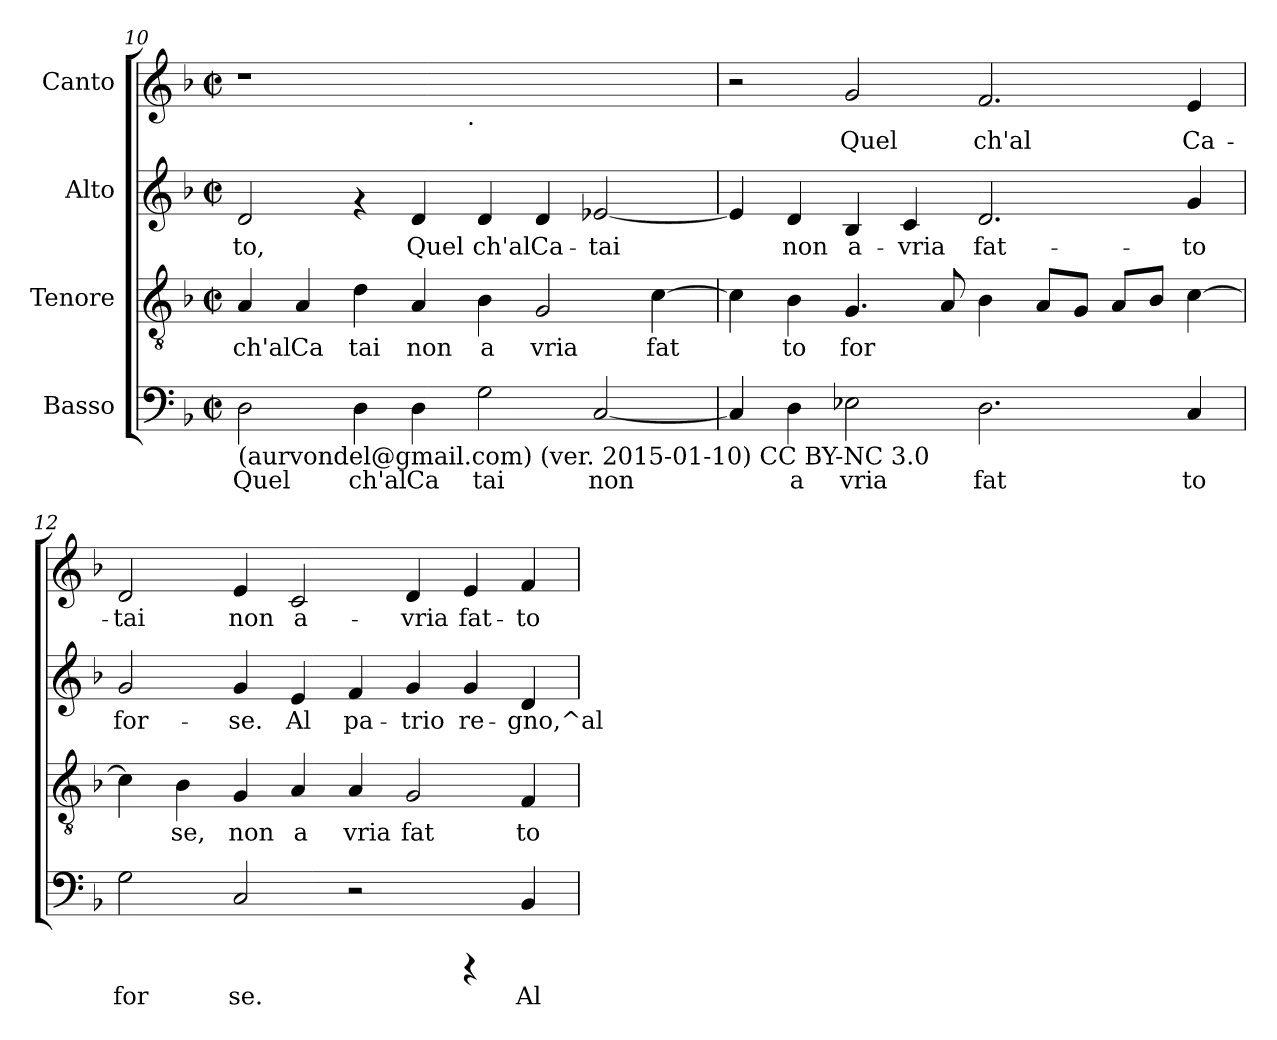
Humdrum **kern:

**kern	**text	**kern	**text	**kern	**text	**kern	**text
*part4	*part4	*part3	*part3	*part2	*part2	*part1	*part1
*staff4	*staff4	*staff3	*staff3	*staff2	*staff2	*staff1	*staff1
*I"Basso	*	*I"Tenore	*	*I"Alto	*	*I"Canto	*
!!LO:PB:g=z
*clefF4	*	*clefGv2	*	*clefG2	*	*clefG2	*
*k[b-]	*	*k[b-]	*	*k[b-]	*	*k[b-]	*
*F:	*	*F:	*	*F:	*	*F:	*
*M2/2	*	*M2/2	*	*M2/2	*	*M2/2	*
*met(c|)	*	*met(c|)	*	*met(c|)	*	*met(c|)	*
=10	=10	=10	=10	=10	=10	=10	=10
!LO:TX:b:t=(aurvondel@gmail.com) (ver. 2015-01-10) CC BY-NC 3.0	!	!	!	!	!	!	!
!	!LO:LY:b:cj	!	!LO:LY:b:cj	!	!LO:LY:b:cj	!	!
*	*	*	*	*	*	*^	*
2D\	Quel	4A/	ch'al	2d/	-to,	1r	2ryy	.
!	!	!	!LO:LY:b:cj	!	!	!	!	!
.	.	4A/	Ca	.	.	.	.	.
!	!LO:LY:b:cj	!	!LO:LY:b:cj	!	!	!	!	!
4D\	ch'al	4d\	tai	4rf	.	.	4ryy	.
!	!LO:LY:b:cj	!	!LO:LY:b:cj	!	!LO:LY:b:cj	!	!	!
4D\	Ca	4A/	non	4d/	Quel	.	8...ryy	.
!	!	!	!	!	!	!	!LO:TX:b:t=.	!
.	.	.	.	.	.	.	1ryy	.
!	!LO:LY:b:cj	!	!LO:LY:b:cj	!	!LO:LY:b:cj	!	!	!
2G\	tai	4B-\	a	4d/	ch'al	1ryy	.	.
!	!	!	!LO:LY:b:cj	!	!LO:LY:b:cj	!	!	!
.	.	2G/	vria	4d/	Ca-	.	.	.
!	!LO:LY:b:cj	!	!	!	!LO:LY:b:cj	!	!	!
[<2C/	non	.	.	[<2e-X/	-tai	.	.	.
!	!	!	!LO:LY:b:cj	!	!	!	!	!
.	.	[>4c\	fat	.	.	.	.	.
.	.	.	.	.	.	.	64ryy	.
=11	=11	=11	=11	=11	=11	=11	=11	=11
!	!LO:LY:b:cj	!	!LO:LY:b:cj	!	!LO:LY:b:cj	!	!	!
*	*	*	*	*	*	*v	*v	*
4C/]	.	4c\]	.	4e-/]	.	2r	.
!	!LO:LY:b:cj	!	!LO:LY:b:cj	!	!LO:LY:b:cj	!	!
4D\	a	4B-\	to	4d/	non	.	.
!	!LO:LY:b:cj	!	!LO:LY:b:cj	!	!LO:LY:b:cj	!	!LO:LY:b:cj
2E-\	vria	4.G/	for	4B-/	a-	2g/	Quel
!	!	!	!	!	!LO:LY:b:cj	!	!
.	.	.	.	4c/	-vria	.	.
!	!	!	!LO:LY:b:cj	!	!	!	!
.	.	8A/	.	.	.	.	.
!	!LO:LY:b:cj	!	!LO:LY:b:cj	!	!LO:LY:b:cj	!	!LO:LY:b:cj
2.D\	fat	4B-\	.	2.d/	fat-	2.f/	ch'al
!	!	!	!LO:LY:b:cj	!	!	!	!
.	.	8A/L	.	.	.	.	.
!	!	!	!LO:LY:b:cj	!	!	!	!
.	.	8G/J	.	.	.	.	.
!	!	!	!LO:LY:b:cj	!	!	!	!
.	.	8A/L	.	.	.	.	.
!	!	!	!LO:LY:b:cj	!	!	!	!
.	.	8B-/J	.	.	.	.	.
!	!LO:LY:b:cj	!	!LO:LY:b:cj	!	!LO:LY:b:cj	!	!LO:LY:b:cj
4C/	to	[>4c\	.	4g/	-to	4e/	Ca-
=12	=12	=12	=12	=12	=12	=12	=12
!	!LO:LY:b:cj	!	!LO:LY:b:cj	!	!LO:LY:b:cj	!	!LO:LY:b:cj
2G\	for	4c\]	.	2g/	for-	2d/	-tai
!	!	!	!LO:LY:b:cj	!	!	!	!
.	.	4B-\	se,	.	.	.	.
!	!LO:LY:b:cj	!	!LO:LY:b:cj	!	!LO:LY:b:cj	!	!LO:LY:b:cj
2C/	se.	4G/	non	4g/	-se.	4e/	non
!	!	!	!LO:LY:b:cj	!	!LO:LY:b:cj	!	!LO:LY:b:cj
.	.	4A/	a	4e/	Al	2c/	a-
!	!	!	!LO:LY:b:cj	!	!LO:LY:b:cj	!	!
2r	.	4A/	vria	4f/	pa-	.	.
!	!	!	!LO:LY:b:cj	!	!LO:LY:b:cj	!	!LO:LY:b:cj
.	.	2G/	fat	4g/	-trio	4d/	-vria
!	!	!	!	!	!LO:LY:b:cj	!	!LO:LY:b:cj
4rCCC	.	.	.	4g/	re-	4e/	fat-
!	!LO:LY:b:cj	!	!LO:LY:b:cj	!	!LO:LY:b:cj	!	!LO:LY:b:cj
4BB-/	Al	4F/	to	4d/	-gno,^al	4f/	-to
=	=	=	=	=	=	=	=
*-	*-	*-	*-	*-	*-	*-	*-
